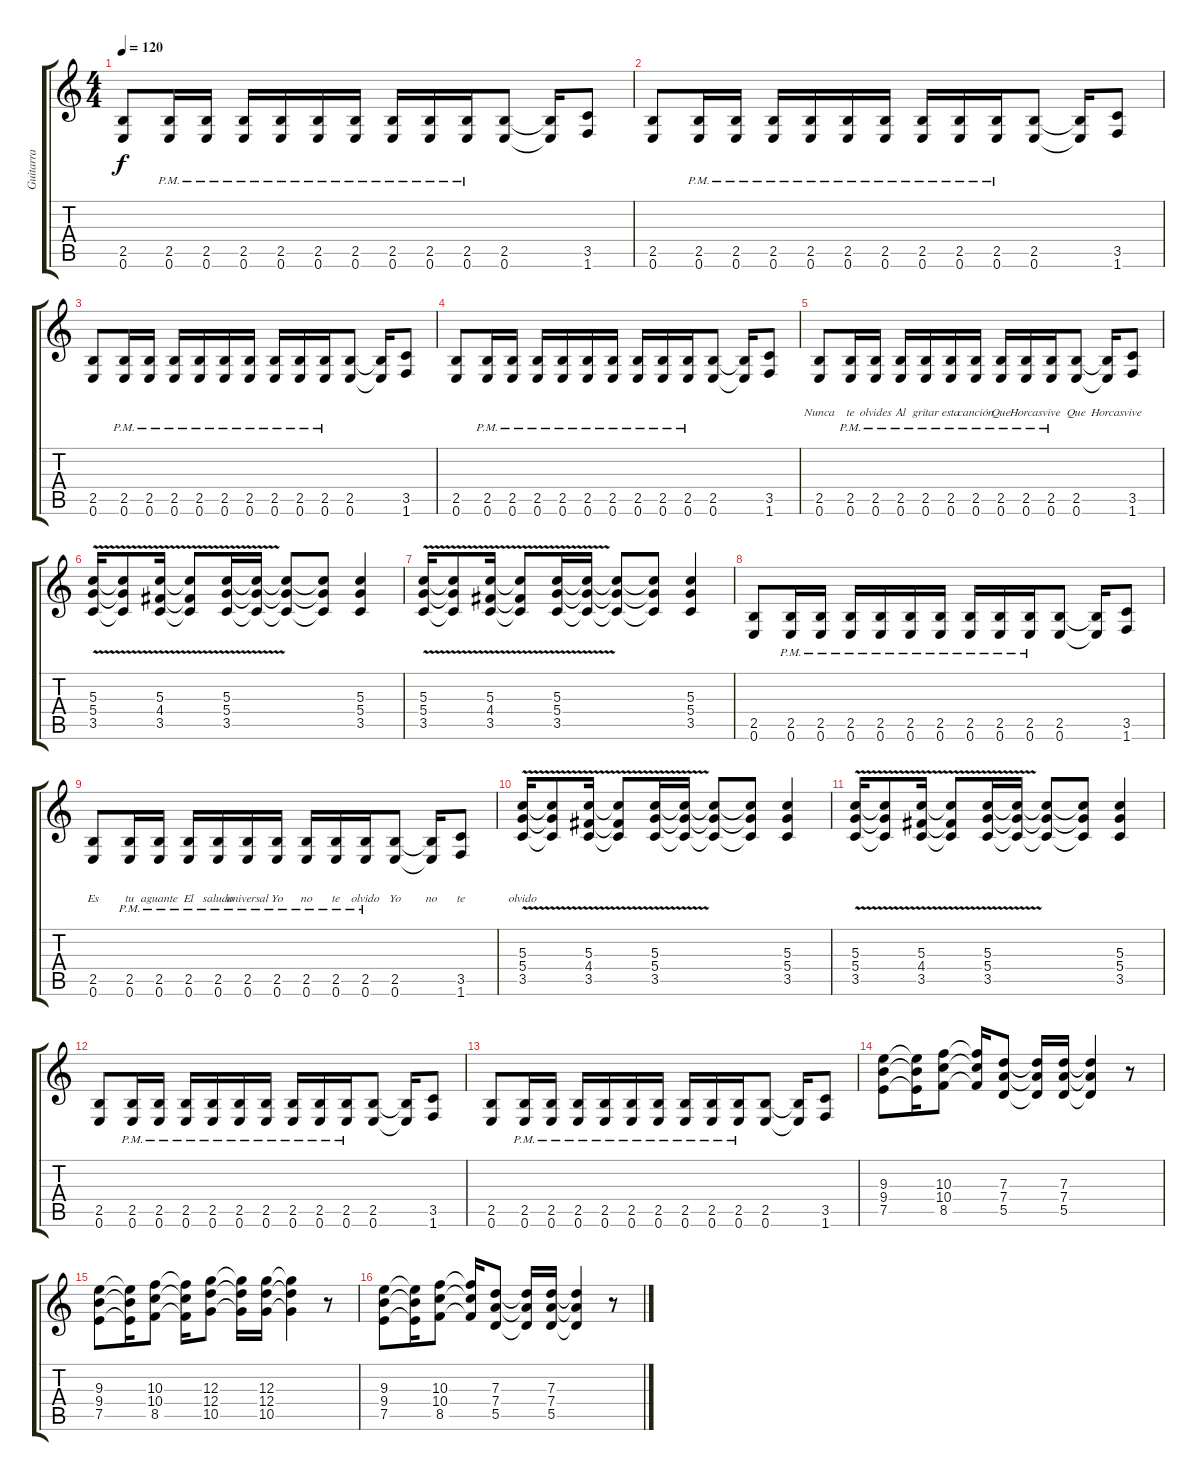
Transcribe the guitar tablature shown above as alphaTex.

\track ("Guitarra" "Guitarra") {mute instrument overdrivenguitar}
\staff {score tabs}
\tuning (E4 B3 G3 D3 A2 E2) {hide}
\ts (4 4)
\tempo 120
\clef g2
\ks c
(2.5 0.6).8{dy f} (2.5{pm} 0.6{pm}).16 (2.5{pm} 0.6{pm}).16 (2.5{pm} 0.6{pm}).16 (2.5{pm} 0.6{pm}).16 (2.5{pm} 0.6{pm}).16 (2.5{pm} 0.6{pm}).16 (2.5{pm} 0.6{pm}).16 (2.5{pm} 0.6{pm}).16 (2.5{pm} 0.6{pm}).16 (2.5 0.6).8 (2.5{t} 0.6{t}).16 (3.5 1.6).8 |
(2.5 0.6).8 (2.5{pm} 0.6{pm}).16 (2.5{pm} 0.6{pm}).16 (2.5{pm} 0.6{pm}).16 (2.5{pm} 0.6{pm}).16 (2.5{pm} 0.6{pm}).16 (2.5{pm} 0.6{pm}).16 (2.5{pm} 0.6{pm}).16 (2.5{pm} 0.6{pm}).16 (2.5{pm} 0.6{pm}).16 (2.5 0.6).8 (2.5{t} 0.6{t}).16 (3.5 1.6).8 |
(2.5 0.6).8 (2.5{pm} 0.6{pm}).16 (2.5{pm} 0.6{pm}).16 (2.5{pm} 0.6{pm}).16 (2.5{pm} 0.6{pm}).16 (2.5{pm} 0.6{pm}).16 (2.5{pm} 0.6{pm}).16 (2.5{pm} 0.6{pm}).16 (2.5{pm} 0.6{pm}).16 (2.5{pm} 0.6{pm}).16 (2.5 0.6).8 (2.5{t} 0.6{t}).16 (3.5 1.6).8 |
(2.5 0.6).8 (2.5{pm} 0.6{pm}).16 (2.5{pm} 0.6{pm}).16 (2.5{pm} 0.6{pm}).16 (2.5{pm} 0.6{pm}).16 (2.5{pm} 0.6{pm}).16 (2.5{pm} 0.6{pm}).16 (2.5{pm} 0.6{pm}).16 (2.5{pm} 0.6{pm}).16 (2.5{pm} 0.6{pm}).16 (2.5 0.6).8 (2.5{t} 0.6{t}).16 (3.5 1.6).8 |
(2.5 0.6).8{lyrics (0 "") lyrics (1 "") lyrics (2 "") lyrics (3 "Nunca") lyrics (4 "")} (2.5{pm} 0.6{pm}).16{lyrics (0 "") lyrics (1 "") lyrics (2 "") lyrics (3 "te") lyrics (4 "")} (2.5{pm} 0.6{pm}).16{lyrics (0 "") lyrics (1 "") lyrics (2 "") lyrics (3 "olvides") lyrics (4 "")} (2.5{pm} 0.6{pm}).16{lyrics (0 "") lyrics (1 "") lyrics (2 "") lyrics (3 "Al") lyrics (4 "")} (2.5{pm} 0.6{pm}).16{lyrics (0 "") lyrics (1 "") lyrics (2 "") lyrics (3 "gritar") lyrics (4 "")} (2.5{pm} 0.6{pm}).16{lyrics (0 "") lyrics (1 "") lyrics (2 "") lyrics (3 "esta") lyrics (4 "")} (2.5{pm} 0.6{pm}).16{lyrics (0 "") lyrics (1 "") lyrics (2 "") lyrics (3 "canción") lyrics (4 "")} (2.5{pm} 0.6{pm}).16{lyrics (0 "") lyrics (1 "") lyrics (2 "") lyrics (3 "Que") lyrics (4 "")} (2.5{pm} 0.6{pm}).16{lyrics (0 "") lyrics (1 "") lyrics (2 "") lyrics (3 "Horcas") lyrics (4 "")} (2.5{pm} 0.6{pm}).16{lyrics (0 "") lyrics (1 "") lyrics (2 "") lyrics (3 "vive") lyrics (4 "")} (2.5 0.6).8{lyrics (0 "") lyrics (1 "") lyrics (2 "") lyrics (3 "Que") lyrics (4 "")} (2.5{t} 0.6{t}).16{lyrics (0 "") lyrics (1 "") lyrics (2 "") lyrics (3 "Horcas") lyrics (4 "")} (3.5 1.6).8{lyrics (0 "") lyrics (1 "") lyrics (2 "") lyrics (3 "vive") lyrics (4 "")} |
(5.3 5.4 3.5{v}).16 (5.3{t} 5.4{t} 3.5{t}).8 (5.3 4.4 3.5{v}).16 (5.3{t} 4.4{t} 3.5{t}).8 (5.3 5.4 3.5{v}).16 (5.3{t} 5.4{t} 3.5{t}).16 (5.3{t} 5.4{t} 3.5{t}).8 (5.3{t} 5.4{t} 3.5{t}).8 (5.3 5.4 3.5).4 |
(5.3 5.4 3.5{v}).16 (5.3{t} 5.4{t} 3.5{t}).8 (5.3 4.4 3.5{v}).16 (5.3{t} 4.4{t} 3.5{t}).8 (5.3 5.4 3.5{v}).16 (5.3{t} 5.4{t} 3.5{t}).16 (5.3{t} 5.4{t} 3.5{t}).8 (5.3{t} 5.4{t} 3.5{t}).8 (5.3 5.4 3.5).4 |
(2.5 0.6).8 (2.5{pm} 0.6{pm}).16 (2.5{pm} 0.6{pm}).16 (2.5{pm} 0.6{pm}).16 (2.5{pm} 0.6{pm}).16 (2.5{pm} 0.6{pm}).16 (2.5{pm} 0.6{pm}).16 (2.5{pm} 0.6{pm}).16 (2.5{pm} 0.6{pm}).16 (2.5{pm} 0.6{pm}).16 (2.5 0.6).8 (2.5{t} 0.6{t}).16 (3.5 1.6).8 |
(2.5 0.6).8{lyrics (0 "") lyrics (1 "") lyrics (2 "") lyrics (3 "") lyrics (4 "Es")} (2.5{pm} 0.6{pm}).16{lyrics (0 "") lyrics (1 "") lyrics (2 "") lyrics (3 "") lyrics (4 "tu")} (2.5{pm} 0.6{pm}).16{lyrics (0 "") lyrics (1 "") lyrics (2 "") lyrics (3 "") lyrics (4 "aguante")} (2.5{pm} 0.6{pm}).16{lyrics (0 "") lyrics (1 "") lyrics (2 "") lyrics (3 "") lyrics (4 "El")} (2.5{pm} 0.6{pm}).16{lyrics (0 "") lyrics (1 "") lyrics (2 "") lyrics (3 "") lyrics (4 "saludo")} (2.5{pm} 0.6{pm}).16{lyrics (0 "") lyrics (1 "") lyrics (2 "") lyrics (3 "") lyrics (4 "universal")} (2.5{pm} 0.6{pm}).16{lyrics (0 "") lyrics (1 "") lyrics (2 "") lyrics (3 "") lyrics (4 "Yo")} (2.5{pm} 0.6{pm}).16{lyrics (0 "") lyrics (1 "") lyrics (2 "") lyrics (3 "") lyrics (4 "no")} (2.5{pm} 0.6{pm}).16{lyrics (0 "") lyrics (1 "") lyrics (2 "") lyrics (3 "") lyrics (4 "te")} (2.5{pm} 0.6{pm}).16{lyrics (0 "") lyrics (1 "") lyrics (2 "") lyrics (3 "") lyrics (4 "olvido")} (2.5 0.6).8{lyrics (0 "") lyrics (1 "") lyrics (2 "") lyrics (3 "") lyrics (4 "Yo")} (2.5{t} 0.6{t}).16{lyrics (0 "") lyrics (1 "") lyrics (2 "") lyrics (3 "") lyrics (4 "no")} (3.5 1.6).8{lyrics (0 "") lyrics (1 "") lyrics (2 "") lyrics (3 "") lyrics (4 "te")} |
(5.3 5.4 3.5{v}).16{lyrics (0 "") lyrics (1 "") lyrics (2 "") lyrics (3 "") lyrics (4 "olvido")} (5.3{t} 5.4{t} 3.5{t}).8 (5.3 4.4 3.5{v}).16 (5.3{t} 4.4{t} 3.5{t}).8 (5.3 5.4 3.5{v}).16 (5.3{t} 5.4{t} 3.5{t}).16 (5.3{t} 5.4{t} 3.5{t}).8 (5.3{t} 5.4{t} 3.5{t}).8 (5.3 5.4 3.5).4 |
(5.3 5.4 3.5{v}).16 (5.3{t} 5.4{t} 3.5{t}).8 (5.3 4.4 3.5{v}).16 (5.3{t} 4.4{t} 3.5{t}).8 (5.3 5.4 3.5{v}).16 (5.3{t} 5.4{t} 3.5{t}).16 (5.3{t} 5.4{t} 3.5{t}).8 (5.3{t} 5.4{t} 3.5{t}).8 (5.3 5.4 3.5).4 |
(2.5 0.6).8 (2.5{pm} 0.6{pm}).16 (2.5{pm} 0.6{pm}).16 (2.5{pm} 0.6{pm}).16 (2.5{pm} 0.6{pm}).16 (2.5{pm} 0.6{pm}).16 (2.5{pm} 0.6{pm}).16 (2.5{pm} 0.6{pm}).16 (2.5{pm} 0.6{pm}).16 (2.5{pm} 0.6{pm}).16 (2.5 0.6).8 (2.5{t} 0.6{t}).16 (3.5 1.6).8 |
(2.5 0.6).8 (2.5{pm} 0.6{pm}).16 (2.5{pm} 0.6{pm}).16 (2.5{pm} 0.6{pm}).16 (2.5{pm} 0.6{pm}).16 (2.5{pm} 0.6{pm}).16 (2.5{pm} 0.6{pm}).16 (2.5{pm} 0.6{pm}).16 (2.5{pm} 0.6{pm}).16 (2.5{pm} 0.6{pm}).16 (2.5 0.6).8 (2.5{t} 0.6{t}).16 (3.5 1.6).8 |
(9.3 9.4 7.5).8 (9.3{t} 9.4{t} 7.5{t}).16 (10.3 10.4 8.5).8 (10.3{t} 10.4{t} 8.5{t}).16 (7.3 7.4 5.5).8 (7.3{t} 7.4{t} 5.5{t}).16 (7.3 7.4 5.5).16 (7.3{t} 7.4{t} 5.5{t}).4 r.8 |
(9.3 9.4 7.5).8 (9.3{t} 9.4{t} 7.5{t}).16 (10.3 10.4 8.5).8 (10.3{t} 10.4{t} 8.5{t}).16 (12.3 12.4 10.5).8 (12.3{t} 12.4{t} 10.5{t}).16 (12.3 12.4 10.5).16 (12.3{t} 12.4{t} 10.5{t}).4 r.8 |
(9.3 9.4 7.5).8 (9.3{t} 9.4{t} 7.5{t}).16 (10.3 10.4 8.5).8 (10.3{t} 10.4{t} 8.5{t}).16 (7.3 7.4 5.5).8 (7.3{t} 7.4{t} 5.5{t}).16 (7.3 7.4 5.5).16 (7.3{t} 7.4{t} 5.5{t}).4 r.8
